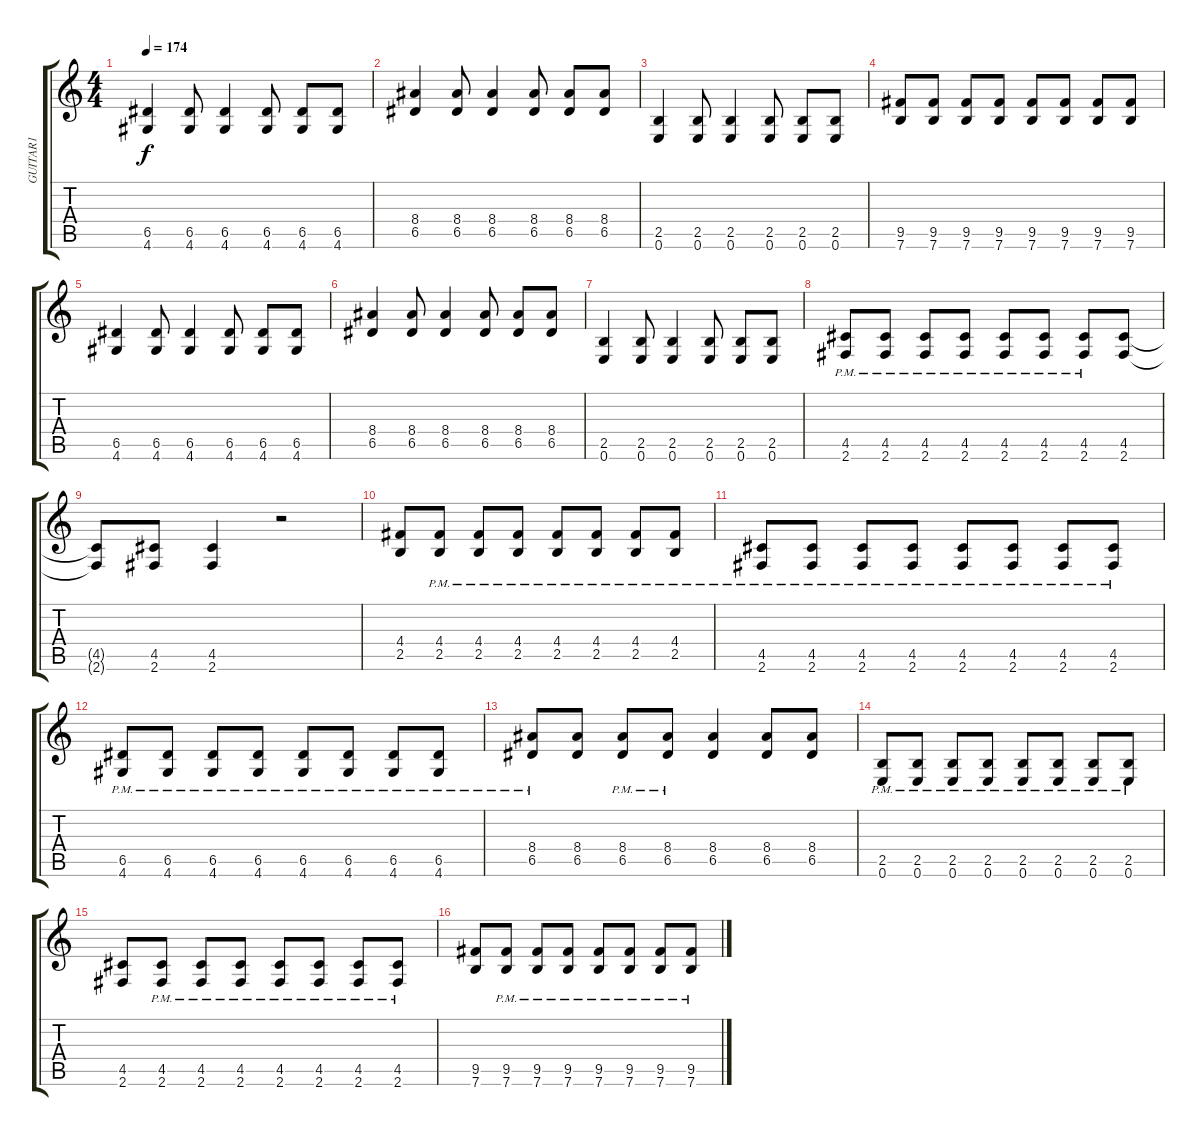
\track ("GUITAR1" "GUITAR1") {instrument distortionguitar}
\staff {score tabs}
\tuning (E4 B3 G3 D3 A2 E2) {hide}
\ts (4 4)
\tempo 174
\clef g2
\ks c
(6.5 4.6).4{dy f} (6.5 4.6).8 (6.5 4.6).4 (6.5 4.6).8 (6.5 4.6).8 (6.5 4.6).8 |
(8.4 6.5).4 (8.4 6.5).8 (8.4 6.5).4 (8.4 6.5).8 (8.4 6.5).8 (8.4 6.5).8 |
(2.5 0.6).4 (2.5 0.6).8 (2.5 0.6).4 (2.5 0.6).8 (2.5 0.6).8 (2.5 0.6).8 |
(9.5 7.6).8 (9.5 7.6).8 (9.5 7.6).8 (9.5 7.6).8 (9.5 7.6).8 (9.5 7.6).8 (9.5 7.6).8 (9.5 7.6).8 |
(6.5 4.6).4 (6.5 4.6).8 (6.5 4.6).4 (6.5 4.6).8 (6.5 4.6).8 (6.5 4.6).8 |
(8.4 6.5).4 (8.4 6.5).8 (8.4 6.5).4 (8.4 6.5).8 (8.4 6.5).8 (8.4 6.5).8 |
(2.5 0.6).4 (2.5 0.6).8 (2.5 0.6).4 (2.5 0.6).8 (2.5 0.6).8 (2.5 0.6).8 |
(4.5{pm} 2.6{pm}).8 (4.5{pm} 2.6{pm}).8 (4.5{pm} 2.6{pm}).8 (4.5{pm} 2.6{pm}).8 (4.5{pm} 2.6{pm}).8 (4.5{pm} 2.6{pm}).8 (4.5{pm} 2.6{pm}).8 (4.5 2.6).8 |
(4.5{t} 2.6{t}).8 (4.5 2.6).8 (4.5 2.6).4 r.2 |
(4.4 2.5).8 (4.4{pm} 2.5{pm}).8 (4.4{pm} 2.5{pm}).8 (4.4{pm} 2.5{pm}).8 (4.4{pm} 2.5{pm}).8 (4.4{pm} 2.5{pm}).8 (4.4{pm} 2.5{pm}).8 (4.4{pm} 2.5{pm}).8 |
(4.5{pm} 2.6{pm}).8 (4.5{pm} 2.6{pm}).8 (4.5{pm} 2.6{pm}).8 (4.5{pm} 2.6{pm}).8 (4.5{pm} 2.6{pm}).8 (4.5{pm} 2.6{pm}).8 (4.5{pm} 2.6{pm}).8 (4.5{pm} 2.6{pm}).8 |
(6.5{pm} 4.6{pm}).8 (6.5{pm} 4.6{pm}).8 (6.5{pm} 4.6{pm}).8 (6.5{pm} 4.6{pm}).8 (6.5{pm} 4.6{pm}).8 (6.5{pm} 4.6{pm}).8 (6.5{pm} 4.6{pm}).8 (6.5{pm} 4.6{pm}).8 |
(8.4{pm} 6.5{pm}).8 (8.4 6.5).8 (8.4{pm} 6.5{pm}).8 (8.4{pm} 6.5{pm}).8 (8.4 6.5).4 (8.4 6.5).8 (8.4 6.5).8 |
(2.5{pm} 0.6{pm}).8 (2.5{pm} 0.6{pm}).8 (2.5{pm} 0.6{pm}).8 (2.5{pm} 0.6{pm}).8 (2.5{pm} 0.6{pm}).8 (2.5{pm} 0.6{pm}).8 (2.5{pm} 0.6{pm}).8 (2.5{pm} 0.6{pm}).8 |
(4.5 2.6).8 (4.5{pm} 2.6{pm}).8 (4.5{pm} 2.6{pm}).8 (4.5{pm} 2.6{pm}).8 (4.5{pm} 2.6{pm}).8 (4.5{pm} 2.6{pm}).8 (4.5{pm} 2.6{pm}).8 (4.5{pm} 2.6{pm}).8 |
(9.5 7.6).8 (9.5{pm} 7.6{pm}).8 (9.5{pm} 7.6{pm}).8 (9.5{pm} 7.6{pm}).8 (9.5{pm} 7.6{pm}).8 (9.5{pm} 7.6{pm}).8 (9.5{pm} 7.6{pm}).8 (9.5{pm} 7.6{pm}).8
